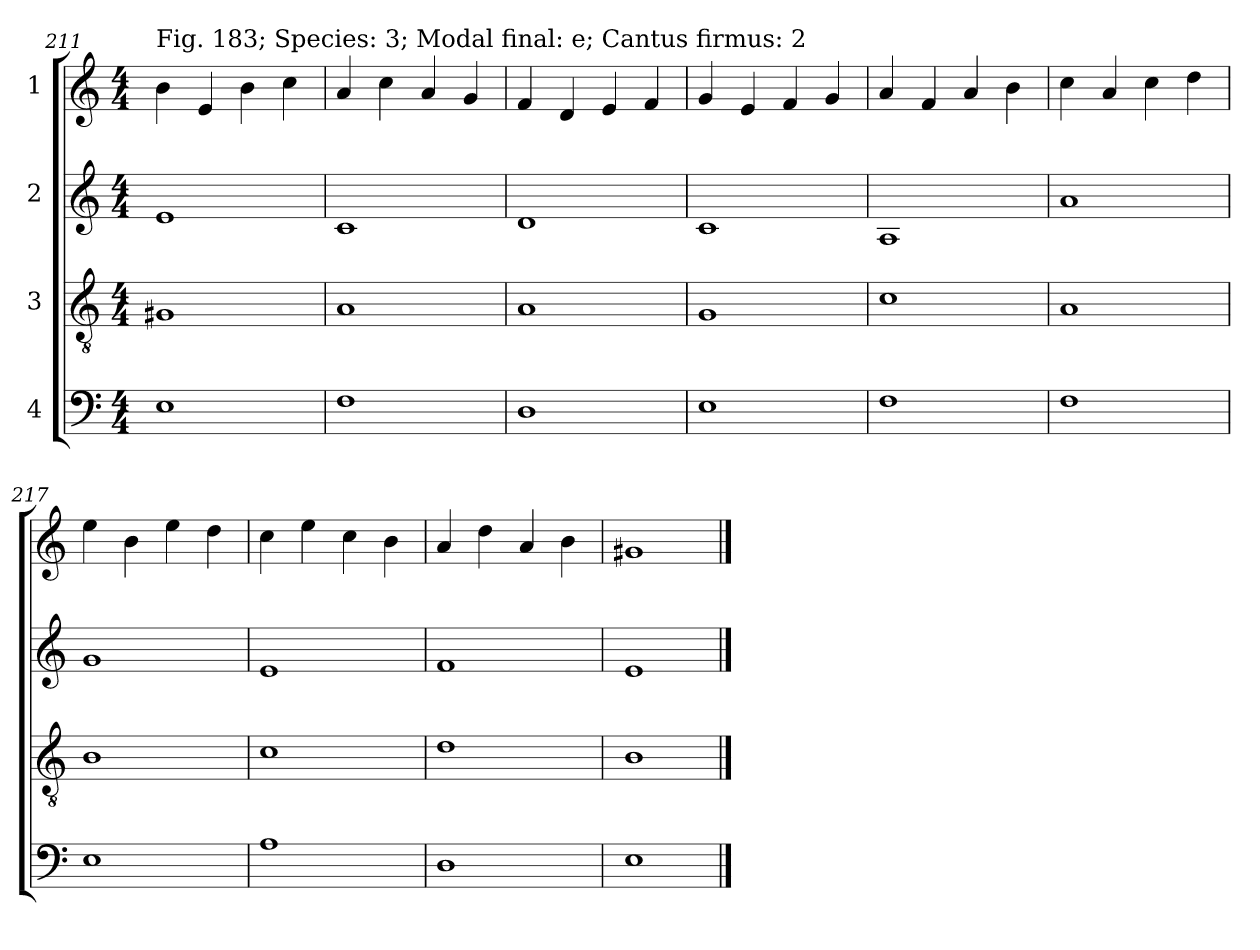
**kern	**kern	**kern	**kern
*part4	*part3	*part2	*part1
*staff4	*staff3	*staff2	*staff1
*I"4	*I"3	*I"2	*I"1
*clefF4	*clefGv2	*clefG2	*clefG2
*k[]	*k[]	*k[]	*k[]
*M4/4	*M4/4	*M4/4	*M4/4
=211	=211	=211	=211
!	!	!	!LO:TX:a:t=Fig. 183; Species&colon; 3; Modal final&colon; e; Cantus firmus&colon; 2
1E	1G#X	1e	4b\
.	.	.	4e/
.	.	.	4b\
.	.	.	4cc\
=212	=212	=212	=212
1F	1A	1c	4a/
.	.	.	4cc\
.	.	.	4a/
.	.	.	4g/
=213	=213	=213	=213
1D	1A	1d	4f/
.	.	.	4d/
.	.	.	4e/
.	.	.	4f/
=214	=214	=214	=214
1E	1G	1c	4g/
.	.	.	4e/
.	.	.	4f/
.	.	.	4g/
=215	=215	=215	=215
1F	1c	1A	4a/
.	.	.	4f/
.	.	.	4a/
.	.	.	4b\
!!LO:PB:g=z
=216	=216	=216	=216
1F	1A	1a	4cc\
.	.	.	4a/
.	.	.	4cc\
.	.	.	4dd\
=217	=217	=217	=217
1E	1B	1g	4ee\
.	.	.	4b\
.	.	.	4ee\
.	.	.	4dd\
=218	=218	=218	=218
1A	1c	1e	4cc\
.	.	.	4ee\
.	.	.	4cc\
.	.	.	4b\
=219	=219	=219	=219
1D	1d	1f	4a/
.	.	.	4dd\
.	.	.	4a/
.	.	.	4b\
=220	=220	=220	=220
1E	1B	1e	1g#X
==	==	==	==
*-	*-	*-	*-
